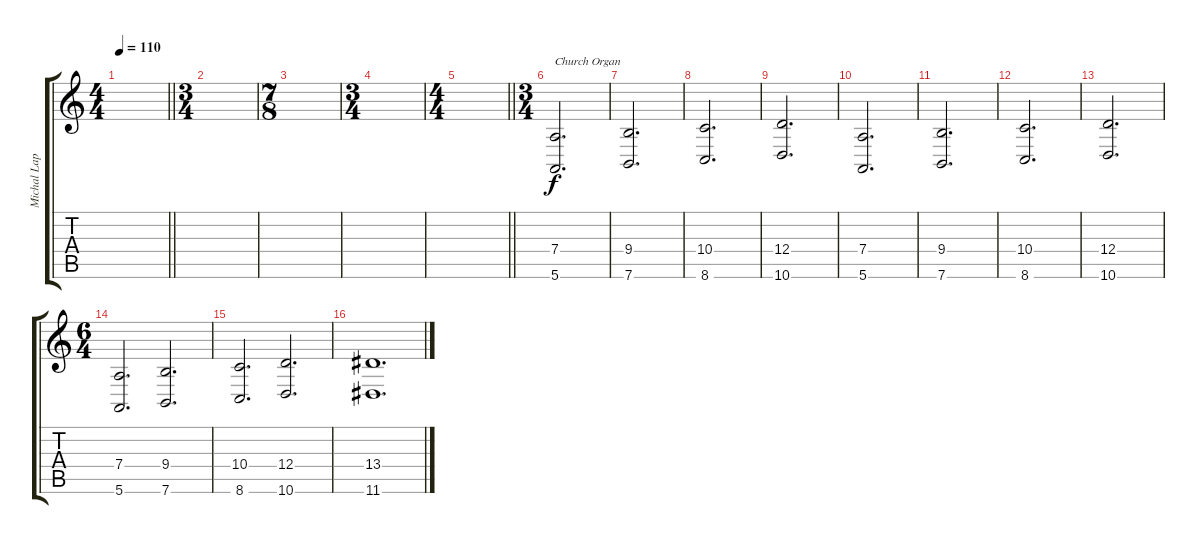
\track ("Michal Lapaj/Overdubs" "Michal Lap") {instrument stringensemble1}
\staff {score tabs}
\tuning (E4 B3 G3 D3 A2 E2) {hide}
\ts (4 4)
\tempo 110
\clef g2
\barLineRight lightlight
\ks c
|
\ts (3 4)
|
\ts (7 8)
|
\ts (3 4)
|
\ts (4 4)
\barLineRight lightlight
|
\ts (3 4)
(7.4 5.6).2{d txt "Church Organ" volume 16 instrument churchorgan} |
(9.4 7.6).2{d} |
(10.4 8.6).2{d} |
(12.4 10.6).2{d} |
(7.4 5.6).2{d} |
(9.4 7.6).2{d} |
(10.4 8.6).2{d} |
(12.4 10.6).2{d} |
\ts (6 4)
(7.4 5.6).2{d} (9.4 7.6).2{d} |
(10.4 8.6).2{d} (12.4 10.6).2{d} |
(13.4 11.6).1{d}
